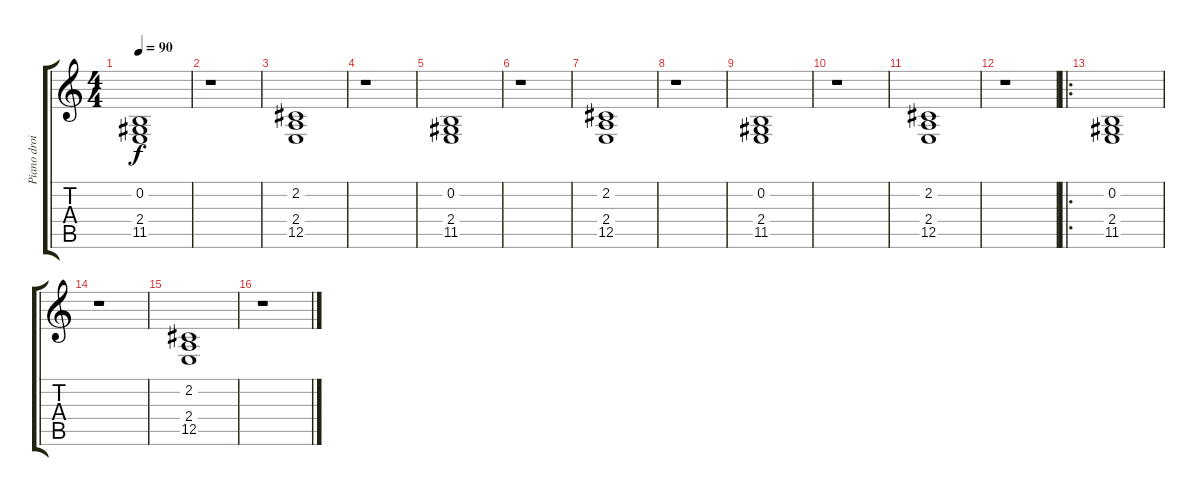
\track ("Piano droit" "Piano droi") {instrument acousticgrandpiano}
\staff {score tabs}
\tuning (E4 B3 G3 D3 A2 E2) {hide}
\ts (4 4)
\tempo 90
\clef g2
\ks c
(0.2 2.4 11.5).1{dy f instrument acousticgrandpiano} |
r.1 |
(2.2 2.4 12.5).1 |
r.1 |
(0.2 2.4 11.5).1 |
r.1 |
(2.2 2.4 12.5).1 |
r.1 |
(0.2 2.4 11.5).1 |
r.1 |
(2.2 2.4 12.5).1 |
r.1 |
\ro
(0.2 2.4 11.5).1 |
r.1 |
(2.2 2.4 12.5).1 |
r.1
